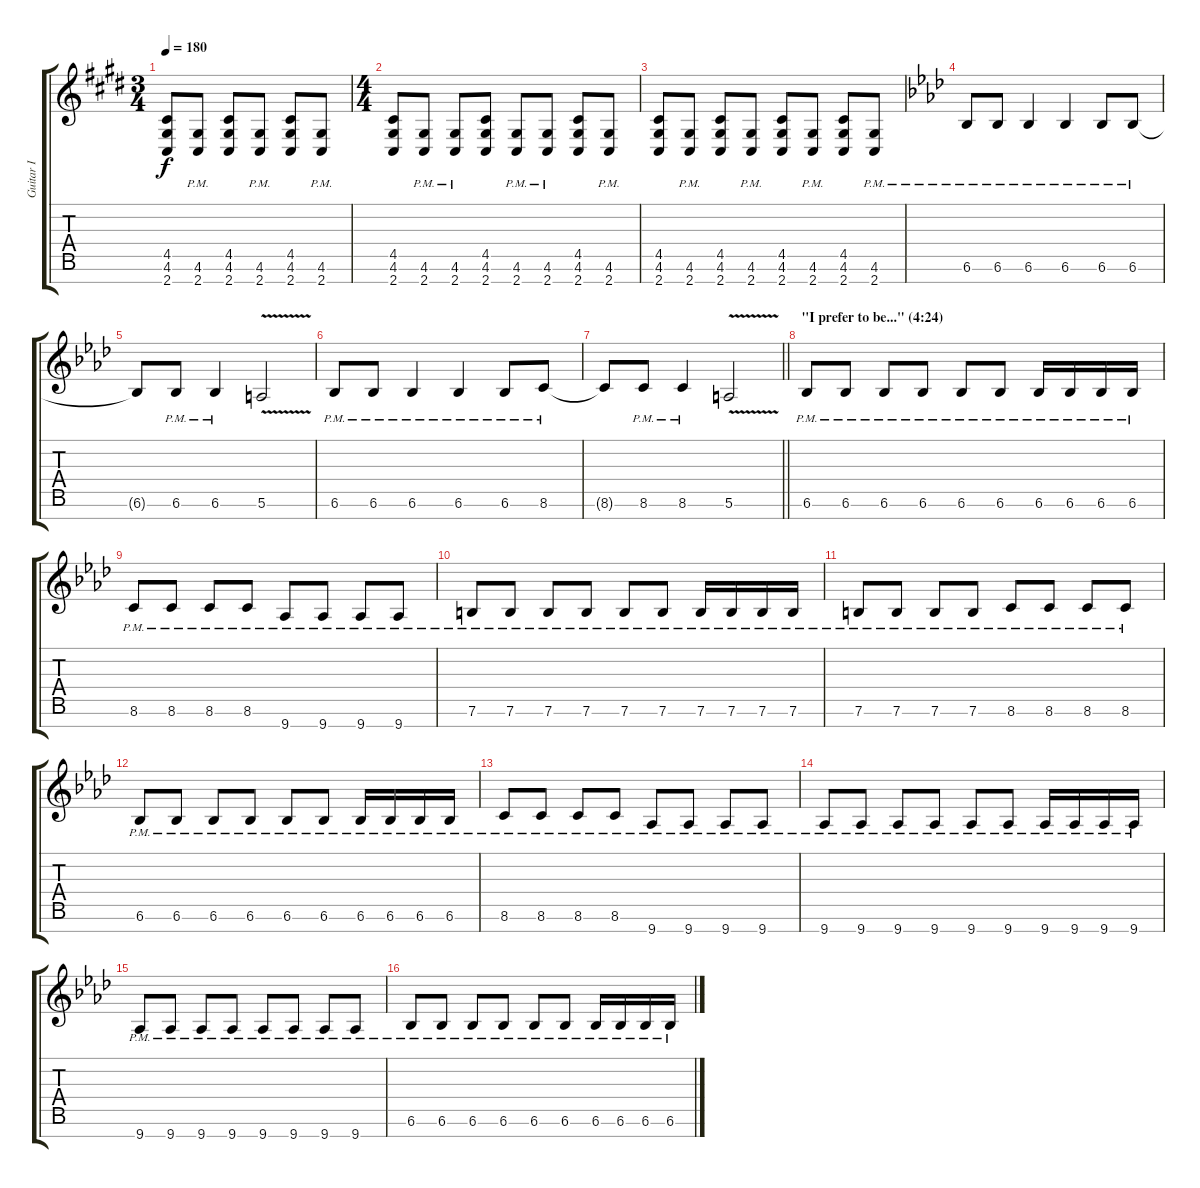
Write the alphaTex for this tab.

\track ("Guitar I" "Guitar I") {instrument distortionguitar}
\staff {score tabs}
\tuning (E4 B3 G3 D3 A2 E2 B1) {hide}
\ts (3 4)
\tempo 180
\clef g2
\ks c#minor
(4.5 4.6 2.7).8{dy f} (4.6{pm} 2.7{pm}).8 (4.5 4.6 2.7).8 (4.6{pm} 2.7{pm}).8 (4.5 4.6 2.7).8 (4.6{pm} 2.7{pm}).8 |
\ts (4 4)
(4.5 4.6 2.7).8 (4.6{pm} 2.7{pm}).8 (4.6{pm} 2.7{pm}).8 (4.5 4.6 2.7).8 (4.6{pm} 2.7{pm}).8 (4.6{pm} 2.7{pm}).8 (4.5 4.6 2.7).8 (4.6{pm} 2.7{pm}).8 |
(4.5 4.6 2.7).8 (4.6{pm} 2.7{pm}).8 (4.5 4.6 2.7).8 (4.6{pm} 2.7{pm}).8 (4.5 4.6 2.7).8 (4.6{pm} 2.7{pm}).8 (4.5 4.6 2.7).8 (4.6{pm} 2.7{pm}).8 |
\ks fminor
6.6{pm}.8{volume 15} 6.6{pm}.8 6.6{pm}.4 6.6{pm}.4 6.6{pm}.8 6.6{pm}.8 |
6.6{t}.8 6.6{pm}.8 6.6{pm}.4 5.6{v}.2 |
6.6{pm}.8 6.6{pm}.8 6.6{pm}.4 6.6{pm}.4 6.6{pm}.8 8.6{pm}.8 |
\barLineRight lightlight
8.6{t}.8 8.6{pm}.8 8.6{pm}.4 5.6{v}.2 |
\section ("" "\"I prefer to be...\" (4:24)")
6.6{pm}.8 6.6{pm}.8 6.6{pm}.8 6.6{pm}.8 6.6{pm}.8 6.6{pm}.8 6.6{pm}.16 6.6{pm}.16 6.6{pm}.16 6.6{pm}.16 |
8.6{pm}.8 8.6{pm}.8 8.6{pm}.8 8.6{pm}.8 9.7{pm}.8 9.7{pm}.8 9.7{pm}.8 9.7{pm}.8 |
7.6{pm}.8 7.6{pm}.8 7.6{pm}.8 7.6{pm}.8 7.6{pm}.8 7.6{pm}.8 7.6{pm}.16 7.6{pm}.16 7.6{pm}.16 7.6{pm}.16 |
7.6{pm}.8 7.6{pm}.8 7.6{pm}.8 7.6{pm}.8 8.6{pm}.8 8.6{pm}.8 8.6{pm}.8 8.6{pm}.8 |
6.6{pm}.8 6.6{pm}.8 6.6{pm}.8 6.6{pm}.8 6.6{pm}.8 6.6{pm}.8 6.6{pm}.16 6.6{pm}.16 6.6{pm}.16 6.6{pm}.16 |
8.6{pm}.8 8.6{pm}.8 8.6{pm}.8 8.6{pm}.8 9.7{pm}.8 9.7{pm}.8 9.7{pm}.8 9.7{pm}.8 |
9.7{pm}.8 9.7{pm}.8 9.7{pm}.8 9.7{pm}.8 9.7{pm}.8 9.7{pm}.8 9.7{pm}.16 9.7{pm}.16 9.7{pm}.16 9.7{pm}.16 |
9.7{pm}.8 9.7{pm}.8 9.7{pm}.8 9.7{pm}.8 9.7{pm}.8 9.7{pm}.8 9.7{pm}.8 9.7{pm}.8 |
6.6{pm}.8 6.6{pm}.8 6.6{pm}.8 6.6{pm}.8 6.6{pm}.8 6.6{pm}.8 6.6{pm}.16 6.6{pm}.16 6.6{pm}.16 6.6{pm}.16
